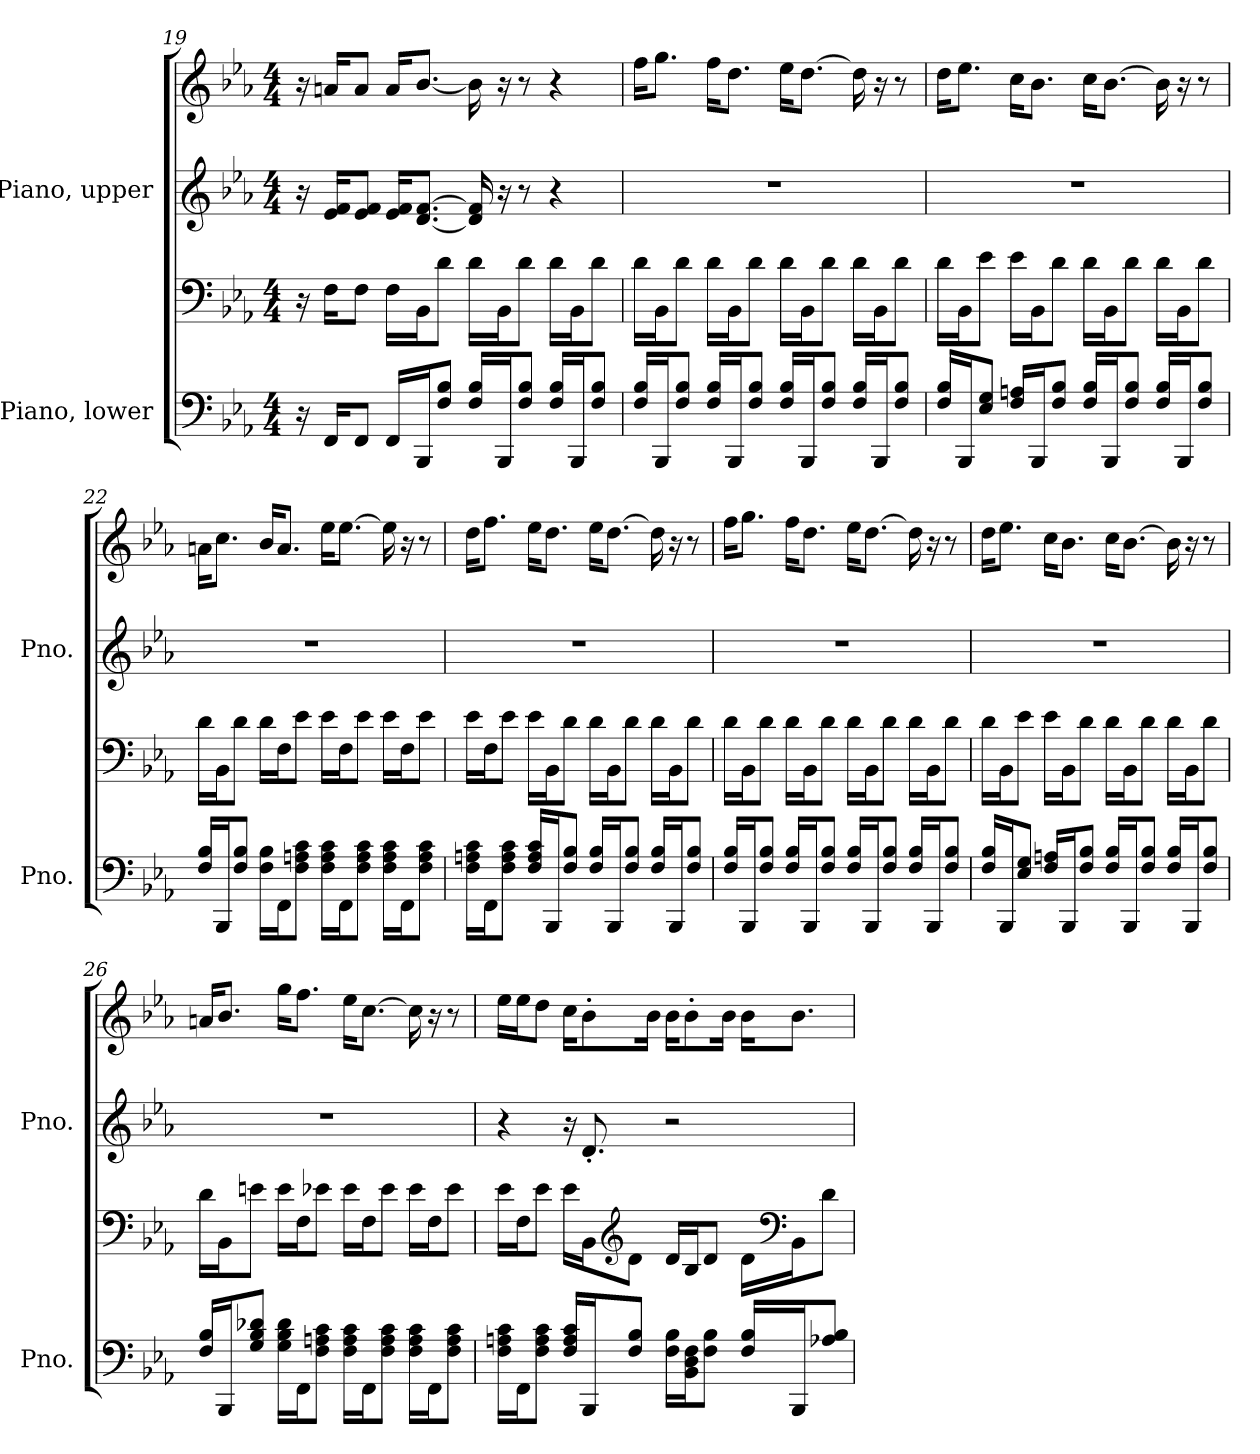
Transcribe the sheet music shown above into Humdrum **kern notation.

**kern	**kern	**kern	**kern
*part2	*part2	*part1	*part1
*staff4	*staff3	*staff2	*staff1
*I"Piano, lower	*	*I"Piano, upper	*
*I'Pno.	*	*I'Pno.	*
*clefF4	*clefF4	*clefG2	*clefG2
*k[b-e-a-]	*k[b-e-a-]	*k[b-e-a-]	*k[b-e-a-]
*M4/4	*M4/4	*M4/4	*M4/4
=19	=19	=19	=19
16r	16r	16r	16r
16FF/KL	16F\KL	16e-/ 16f/KL	16an/KL
8FF/J	8F\J	8e-/ 8f/J	8a/J
16FF/LL	16F\LL	16e-/ 16f/KL	16a/KL
16BBB-/J	16BB-\J	[8.d/ [8.f/J	[8.b-/J
8F/ 8B-/J	8d\J	.	.
16F/ 16B-/LL	16d\LL	16d/] 16f/]	16b-\]
16BBB-/J	16BB-\J	16r	16r
8F/ 8B-/J	8d\J	8r	8r
16F/ 16B-/LL	16d\LL	4r	4r
16BBB-/J	16BB-\J	.	.
8F/ 8B-/J	8d\J	.	.
!!LO:LB:g=z
=20	=20	=20	=20
16F/ 16B-/LL	16d\LL	1r	16ff\KL
16BBB-/J	16BB-\J	.	8.gg\J
8F/ 8B-/J	8d\J	.	.
16F/ 16B-/LL	16d\LL	.	16ff\KL
16BBB-/J	16BB-\J	.	8.dd\J
8F/ 8B-/J	8d\J	.	.
16F/ 16B-/LL	16d\LL	.	16ee-\KL
16BBB-/J	16BB-\J	.	[8.dd\J
8F/ 8B-/J	8d\J	.	.
16F/ 16B-/LL	16d\LL	.	16dd\]
16BBB-/J	16BB-\J	.	16r
8F/ 8B-/J	8d\J	.	8r
=21	=21	=21	=21
16F/ 16B-/LL	16d\LL	1r	16dd\KL
16BBB-/J	16BB-\J	.	8.ee-\J
8E-/ 8G/J	8e-\J	.	.
16F/ 16An/LL	16e-\LL	.	16cc\KL
16BBB-/J	16BB-\J	.	8.b-\J
8F/ 8B-/J	8d\J	.	.
16F/ 16B-/LL	16d\LL	.	16cc\KL
16BBB-/J	16BB-\J	.	[8.b-\J
8F/ 8B-/J	8d\J	.	.
16F/ 16B-/LL	16d\LL	.	16b-\]
16BBB-/J	16BB-\J	.	16r
8F/ 8B-/J	8d\J	.	8r
=22	=22	=22	=22
16F/ 16B-/LL	16d\LL	1r	16an\KL
16BBB-/J	16BB-\J	.	8.cc\J
8F/ 8B-/J	8d\J	.	.
16F\ 16B-\LL	16d\LL	.	16b-/KL
16FF\J	16F\J	.	8.a/J
8F\ 8An\ 8c\J	8e-\J	.	.
16F\ 16A\ 16c\LL	16e-\LL	.	16ee-\KL
16FF\J	16F\J	.	[8.ee-\J
8F\ 8A\ 8c\J	8e-\J	.	.
16F\ 16A\ 16c\LL	16e-\LL	.	16ee-\]
16FF\J	16F\J	.	16r
8F\ 8A\ 8c\J	8e-\J	.	8r
!!LO:LB:g=z
=23	=23	=23	=23
16F\ 16An\ 16c\LL	16e-\LL	1r	16dd\KL
16FF\J	16F\J	.	8.ff\J
8F\ 8A\ 8c\J	8e-\J	.	.
16F/ 16A/ 16c/LL	16e-\LL	.	16ee-\KL
16BBB-/J	16BB-\J	.	8.dd\J
8F/ 8B-/J	8d\J	.	.
16F/ 16B-/LL	16d\LL	.	16ee-\KL
16BBB-/J	16BB-\J	.	[8.dd\J
8F/ 8B-/J	8d\J	.	.
16F/ 16B-/LL	16d\LL	.	16dd\]
16BBB-/J	16BB-\J	.	16r
8F/ 8B-/J	8d\J	.	8r
=24	=24	=24	=24
16F/ 16B-/LL	16d\LL	1r	16ff\KL
16BBB-/J	16BB-\J	.	8.gg\J
8F/ 8B-/J	8d\J	.	.
16F/ 16B-/LL	16d\LL	.	16ff\KL
16BBB-/J	16BB-\J	.	8.dd\J
8F/ 8B-/J	8d\J	.	.
16F/ 16B-/LL	16d\LL	.	16ee-\KL
16BBB-/J	16BB-\J	.	[8.dd\J
8F/ 8B-/J	8d\J	.	.
16F/ 16B-/LL	16d\LL	.	16dd\]
16BBB-/J	16BB-\J	.	16r
8F/ 8B-/J	8d\J	.	8r
=25	=25	=25	=25
16F/ 16B-/LL	16d\LL	1r	16dd\KL
16BBB-/J	16BB-\J	.	8.ee-\J
8E-/ 8G/J	8e-\J	.	.
16F/ 16An/LL	16e-\LL	.	16cc\KL
16BBB-/J	16BB-\J	.	8.b-\J
8F/ 8B-/J	8d\J	.	.
16F/ 16B-/LL	16d\LL	.	16cc\KL
16BBB-/J	16BB-\J	.	[8.b-\J
8F/ 8B-/J	8d\J	.	.
16F/ 16B-/LL	16d\LL	.	16b-\]
16BBB-/J	16BB-\J	.	16r
8F/ 8B-/J	8d\J	.	8r
!!LO:PB:g=z
=26	=26	=26	=26
16F/ 16B-/LL	16d\LL	1r	16an/KL
16BBB-/J	16BB-\J	.	8.b-/J
8G/ 8B-/ 8d-X/J	8en\J	.	.
16G\ 16B-\ 16d-\LL	16e\LL	.	16gg\KL
16FF\J	16F\J	.	8.ff\J
8F\ 8An\ 8c\J	8e-X\J	.	.
16F\ 16A\ 16c\LL	16e-\LL	.	16ee-\KL
16FF\J	16F\J	.	[8.cc\J
8F\ 8A\ 8c\J	8e-\J	.	.
16F\ 16A\ 16c\LL	16e-\LL	.	16cc\]
16FF\J	16F\J	.	16r
8F\ 8A\ 8c\J	8e-\J	.	8r
=27	=27	=27	=27
16F\ 16An\ 16c\LL	16e-\LL	4r	16ee-\LL
16FF\J	16F\J	.	16ee-\J
8F\ 8A\ 8c\J	8e-\J	.	8dd\J
16F/ 16A/ 16c/LL	16e-\LL	16r	16cc\KL
16BBB-/J	16BB-\J	8.d'/	8b-'\
*	*clefG2	*	*
8F/ 8B-/J	8d\J	.	.
.	.	.	16b-\Jk
16F\ 16B-\LL	16d/LL	2r	16b-\KL
16BB-\ 16D\ 16F\J	16B-/J	.	8b-'\
8F\ 8B-\J	8d/J	.	.
.	.	.	16b-\Jk
16F/ 16B-/LL	16d\LL	.	16b-\KL
*	*clefF4	*	*
16BBB-/J	16BB-\J	.	8.b-\J
8A-X/ 8B-/J	8d\J	.	.
=	=	=	=
*-	*-	*-	*-
